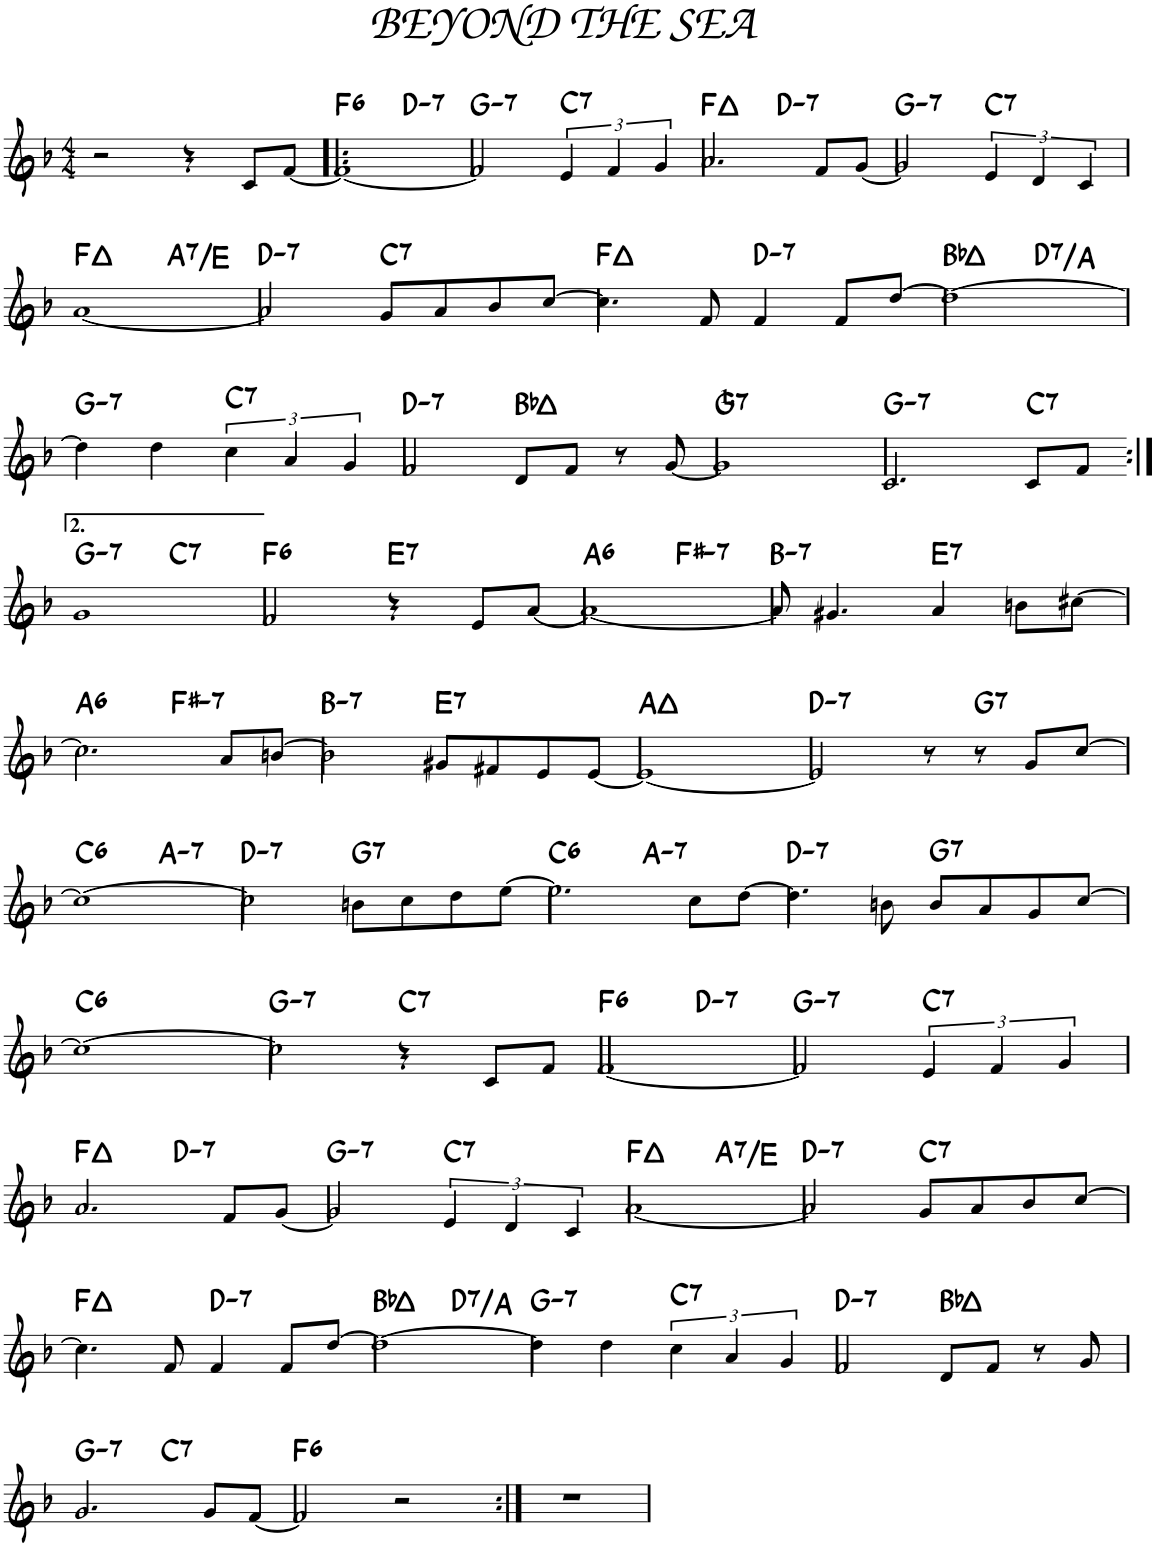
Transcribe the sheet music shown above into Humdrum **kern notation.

**kern	**harte
*part1	*part1
*staff1	*
*I"Bb Trumpet	*
*I'Tpt	*
*clefG2	*
*ITrd1c2	*
*k[b-]	*
*M4/4	*
=1	=1
2r	.
4r	.
8c/L	.
[8f/J	.
=2!|:	=2!|:
!	!LO:H:kt=6
*^	*
1f_	2ryy	F:maj6
!	!	!LO:H:kt=7
.	2ryy	D:min7
=3	=3	=3
!	!	!LO:H:kt=7
*v	*v	*
2f/]	G:min7
!	!LO:H:kt=7
6e/	C:7
6f/	.
6g/	.
=4	=4
*^	*
2.a/	2ryy	F:maj
!	!	!LO:H:kt=7
.	2ryy	D:min7
8f/L	.	.
[8g/J	.	.
=5	=5	=5
!	!	!LO:H:kt=7
*v	*v	*
2g/]	G:min7
!	!LO:H:kt=7
6e/	C:7
6d/	.
6c/	.
!!LO:LB:g=z
=6	=6
*^	*
[1a	2ryy	F:maj
!	!	!LO:H:kt=7
.	2ryy	A:7/5
=7	=7	=7
!	!	!LO:H:kt=7
*v	*v	*
2a/]	D:min7
!	!LO:H:kt=7
8g/L	C:7
8a/	.
8b-/	.
[8cc/J	.
=8	=8
4.cc\]	F:maj
8f/	.
!	!LO:H:kt=7
4f/	D:min7
8f/L	.
[8dd/J	.
=9	=9
*^	*
1dd_	2ryy	Bb:maj
!	!	!LO:H:kt=7
.	2ryy	D:7/5
!!LO:LB:g=z	!!
=10	=10	=10
!	!	!LO:H:kt=7
*v	*v	*
4dd\]	G:min7
4dd\	.
!	!LO:H:kt=7
6cc\	C:7
6a/	.
6g/	.
=11	=11
!	!LO:H:kt=7
2f/	D:min7
8d/L	Bb:maj
8f/J	.
8r	.
[8g/	.
=12	=12
!	!LO:H:kt=7
1g]	G:7
=13	=13
!	!LO:H:kt=7
2.c/	G:min7
!	!LO:H:kt=7
8c/L	C:7
8f/J	.
!!LO:LB:g=z
=14:|!	=14:|!
!	!LO:H:kt=7
*^	*
1g	2ryy	G:min7
!	!	!LO:H:kt=7
.	2ryy	C:7
=15	=15	=15
!	!	!LO:H:kt=6
*v	*v	*
2f/	F:maj6
!	!LO:H:kt=7
4r	E:7
8e/L	.
[8a/J	.
=16	=16
!	!LO:H:kt=6
*^	*
1a_	2ryy	A:maj6
!	!	!LO:H:kt=7
.	2ryy	F#:min7
=17	=17	=17
!	!	!LO:H:kt=7
*v	*v	*
8a/]	B:min7
4.g#X/	.
!	!LO:H:kt=7
4a/	E:7
8bn\L	.
[8cc#X\J	.
!!LO:LB:g=z
=18	=18
!	!LO:H:kt=6
*^	*
2.cc#\]	2ryy	A:maj6
!	!	!LO:H:kt=7
.	2ryy	F#:min7
8a/L	.	.
[8bn/J	.	.
=19	=19	=19
!	!	!LO:H:kt=7
*v	*v	*
2b\]	B:min7
!	!LO:H:kt=7
8g#X/L	E:7
8f#X/	.
8e/	.
[8e/J	.
=20	=20
1e_	A:maj
=21	=21
!	!LO:H:kt=7
2e/]	D:min7
8r	.
!	!LO:H:kt=7
8r	G:7
8g/L	.
[8cc/J	.
!!LO:LB:g=z
=22	=22
!	!LO:H:kt=6
*^	*
1cc_	2ryy	C:maj6
!	!	!LO:H:kt=7
.	2ryy	A:min7
=23	=23	=23
!	!	!LO:H:kt=7
*v	*v	*
2cc\]	D:min7
!	!LO:H:kt=7
8bn\L	G:7
8cc\	.
8dd\	.
[8ee\J	.
=24	=24
!	!LO:H:kt=6
*^	*
2.ee\]	2ryy	C:maj6
!	!	!LO:H:kt=7
.	2ryy	A:min7
8cc\L	.	.
[8dd\J	.	.
=25	=25	=25
!	!	!LO:H:kt=7
*v	*v	*
4.dd\]	D:min7
8bn\	.
!	!LO:H:kt=7
8b/L	G:7
8a/	.
8g/	.
[8cc/J	.
!!LO:LB:g=z
=26	=26
!	!LO:H:kt=6
1cc_	C:maj6
=27	=27
!	!LO:H:kt=7
2cc\]	G:min7
!	!LO:H:kt=7
4r	C:7
8c/L	.
8f/J	.
=28||	=28||
!	!LO:H:kt=6
*^	*
[1f	2ryy	F:maj6
!	!	!LO:H:kt=7
.	2ryy	D:min7
=29	=29	=29
!	!	!LO:H:kt=7
*v	*v	*
2f/]	G:min7
!	!LO:H:kt=7
6e/	C:7
6f/	.
6g/	.
!!LO:LB:g=z
=30	=30
*^	*
2.a/	2ryy	F:maj
!	!	!LO:H:kt=7
.	2ryy	D:min7
8f/L	.	.
[8g/J	.	.
=31	=31	=31
!	!	!LO:H:kt=7
*v	*v	*
2g/]	G:min7
!	!LO:H:kt=7
6e/	C:7
6d/	.
6c/	.
=32	=32
*^	*
[1a	2ryy	F:maj
!	!	!LO:H:kt=7
.	2ryy	A:7/5
=33	=33	=33
!	!	!LO:H:kt=7
*v	*v	*
2a/]	D:min7
!	!LO:H:kt=7
8g/L	C:7
8a/	.
8b-/	.
[8cc/J	.
!!LO:LB:g=z
=34	=34
4.cc\]	F:maj
8f/	.
!	!LO:H:kt=7
4f/	D:min7
8f/L	.
[8dd/J	.
=35	=35
*^	*
1dd_	2ryy	Bb:maj
!	!	!LO:H:kt=7
.	2ryy	D:7/5
=36	=36	=36
!	!	!LO:H:kt=7
*v	*v	*
4dd\]	G:min7
4dd\	.
!	!LO:H:kt=7
6cc\	C:7
6a/	.
6g/	.
=37	=37
!	!LO:H:kt=7
2f/	D:min7
8d/L	Bb:maj
8f/J	.
8r	.
8g/	.
!!LO:LB:g=z
=38	=38
!	!LO:H:kt=7
*^	*
2.g/	2ryy	G:min7
!	!	!LO:H:kt=7
.	2ryy	C:7
8g/L	.	.
[8f/J	.	.
=39	=39	=39
!	!	!LO:H:kt=6
*v	*v	*
2f/]	F:maj6
2r	.
=40:|!	=40:|!
1r	.
=	=
*-	*-
